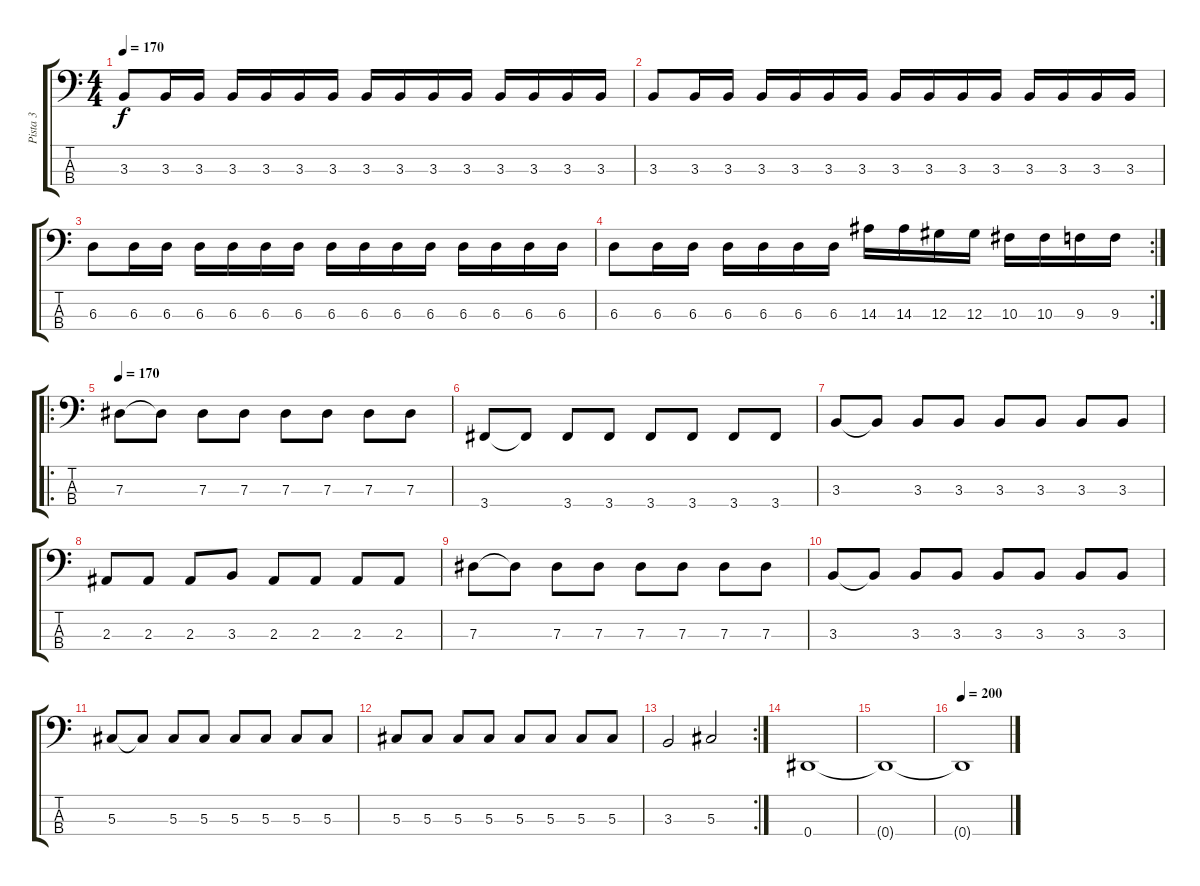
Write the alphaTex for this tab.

\track ("Pista 3" "Pista 3") {instrument electricbassfinger}
\staff {score tabs}
\tuning (Gb2 Db2 Ab1 Eb1) {hide}
\ts (4 4)
\tempo 170
\clef f4
\ks c
3.3.8{dy f} 3.3.16 3.3.16 3.3.16 3.3.16 3.3.16 3.3.16 3.3.16 3.3.16 3.3.16 3.3.16 3.3.16 3.3.16 3.3.16 3.3.16 |
3.3.8 3.3.16 3.3.16 3.3.16 3.3.16 3.3.16 3.3.16 3.3.16 3.3.16 3.3.16 3.3.16 3.3.16 3.3.16 3.3.16 3.3.16 |
6.3.8 6.3.16 6.3.16 6.3.16 6.3.16 6.3.16 6.3.16 6.3.16 6.3.16 6.3.16 6.3.16 6.3.16 6.3.16 6.3.16 6.3.16 |
\rc 2
6.3.8 6.3.16 6.3.16 6.3.16 6.3.16 6.3.16 6.3.16 14.3.16 14.3.16 12.3.16 12.3.16 10.3.16 10.3.16 9.3.16 9.3.16 |
\ro
\tempo 170
7.3.8 7.3{t}.8 7.3.8 7.3.8 7.3.8 7.3.8 7.3.8 7.3.8 |
3.4.8 3.4{t}.8 3.4.8 3.4.8 3.4.8 3.4.8 3.4.8 3.4.8 |
3.3.8 3.3{t}.8 3.3.8 3.3.8 3.3.8 3.3.8 3.3.8 3.3.8 |
2.3.8 2.3.8 2.3.8 3.3.8 2.3.8 2.3.8 2.3.8 2.3.8 |
7.3.8 7.3{t}.8 7.3.8 7.3.8 7.3.8 7.3.8 7.3.8 7.3.8 |
3.3.8 3.3{t}.8 3.3.8 3.3.8 3.3.8 3.3.8 3.3.8 3.3.8 |
5.3.8 5.3{t}.8 5.3.8 5.3.8 5.3.8 5.3.8 5.3.8 5.3.8 |
5.3.8 5.3.8 5.3.8 5.3.8 5.3.8 5.3.8 5.3.8 5.3.8 |
\rc 2
3.3.2 5.3.2 |
0.4.1 |
0.4{t}.1 |
\tempo 200
0.4{t}.1
